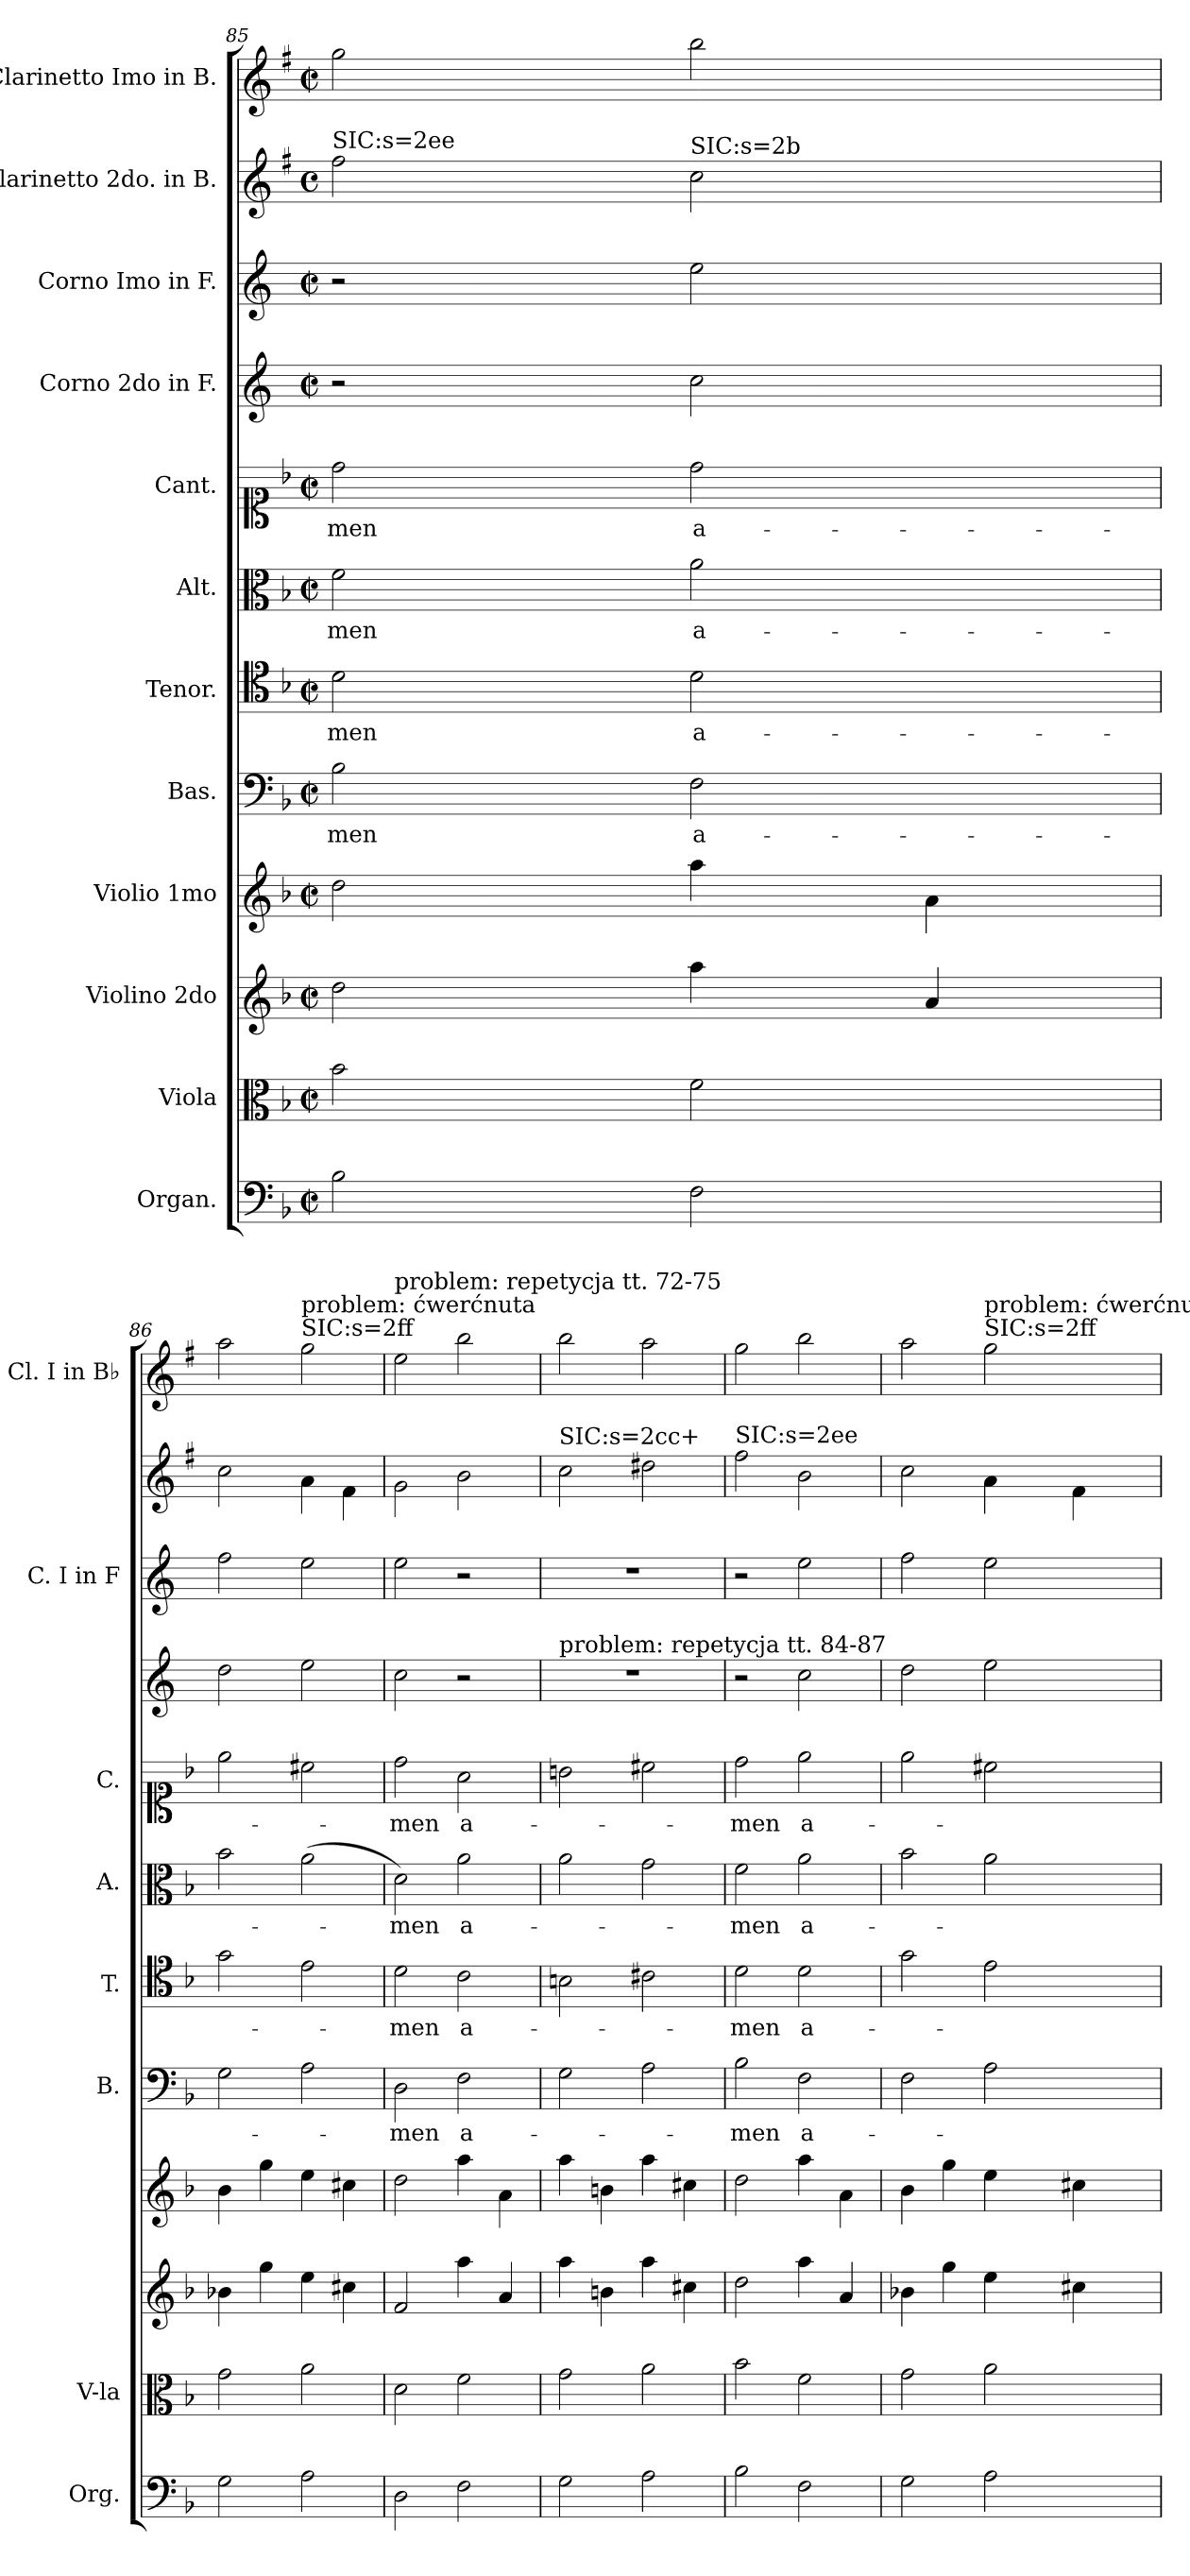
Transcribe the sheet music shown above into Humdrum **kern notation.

**kern	**kern	**kern	**kern	**kern	**text	**kern	**text	**kern	**text	**kern	**text	**kern	**kern	**kern	**kern
*part12	*part11	*part10	*part9	*part8	*part8	*part7	*part7	*part6	*part6	*part5	*part5	*part4	*part3	*part2	*part1
*staff12	*staff11	*staff10	*staff9	*staff8	*staff8	*staff7	*staff7	*staff6	*staff6	*staff5	*staff5	*staff4	*staff3	*staff2	*staff1
*I"Organ.	*I"Viola	*I"Violino 2do	*I"Violio 1mo	*I"Bas.	*	*I"Tenor.	*	*I"Alt.	*	*I"Cant.	*	*I"Corno 2do in F.	*I"Corno Imo in F.	*I"Clarinetto 2do. in B.	*I"Clarinetto Imo in B.
*I'Org.	*I'V-la	*	*	*I'B.	*	*I'T.	*	*I'A.	*	*I'C.	*	*	*I'C. I in F	*	*I'Cl. I in B♭
*clefF4	*clefC3	*clefG2	*clefG2	*clefF4	*	*clefC4	*	*clefC3	*	*clefC1	*	*clefG2	*clefG2	*clefG2	*clefG2
*	*	*	*	*	*	*	*	*	*	*	*	*ITrd4c7	*ITrd4c7	*ITrd1c2	*ITrd1c2
*k[b-]	*k[b-]	*k[b-]	*k[b-]	*k[b-]	*	*k[b-]	*	*k[b-]	*	*k[b-]	*	*k[b-]	*k[b-]	*k[b-]	*k[b-]
*d:	*d:	*d:	*d:	*d:	*	*d:	*	*d:	*	*d:	*	*d:	*d:	*d:	*d:
*M2/2	*M2/2	*M2/2	*M2/2	*M2/2	*	*M2/2	*	*M2/2	*	*M2/2	*	*M2/2	*M2/2	*M2/2	*M2/2
*met(c|)	*met(c|)	*met(c|)	*met(c|)	*met(c|)	*	*met(c|)	*	*met(c|)	*	*met(c|)	*	*met(c|)	*met(c|)	*met(c)	*met(c|)
=85	=85	=85	=85	=85	=85	=85	=85	=85	=85	=85	=85	=85	=85	=85	=85
!	!	!	!	!	!	!	!	!	!	!	!	!	!	!LO:TX:a:t=SIC&colon;s=2ee	!
2B-\	2b-\	2dd\	2dd\	2B-\	-men	2d\	-men	2f\	-men	2dd\	-men	2r	2r	2ee\	2ff\
!	!	!	!	!	!	!	!	!	!	!	!	!	!	!LO:TX:a:t=SIC&colon;s=2b	!
2F\	2f\	4aa\	4aa\	2F\	a-	2d\	a-	2a\	a-	2dd\	a-	2f\	2a\	2b-\	2aa\
.	.	4a/	4a\	.	.	.	.	.	.	.	.	.	.	.	.
=86	=86	=86	=86	=86	=86	=86	=86	=86	=86	=86	=86	=86	=86	=86	=86
2G\	2g\	4b-X\	4b-\	2G\	.	2g\	.	2b-\	.	2ee\	.	2g\	2b-\	2b-\	2gg\
.	.	4gg\	4gg\	.	.	.	.	.	.	.	.	.	.	.	.
!	!	!	!	!	!	!	!	!	!	!	!	!	!	!	!LO:TX:a:t=SIC&colon;s=2ff
!	!	!	!	!	!	!	!	!	!	!	!	!	!	!	!LO:TX:a:t=problem&colon; ćwerćnuta
2A\	2a\	4ee\	4ee\	2A\	.	2e\	.	(2a\	.	2cc#X\	.	2a\	2a\	4g\	2ff\
.	.	4cc#X\	4cc#X\	.	.	.	.	.	.	.	.	.	.	4e\	.
=87	=87	=87	=87	=87	=87	=87	=87	=87	=87	=87	=87	=87	=87	=87	=87
!	!	!	!	!	!	!	!	!	!	!	!	!	!	!	!LO:TX:a:t=problem&colon; repetycja tt. 72-75
2D\	2d\	2f/	2dd\	2D\	-men	2d\	-men	2d\)	-men	2dd\	-men	2f\	2a\	2f\	2dd\
2F\	2f\	4aa\	4aa\	2F\	a-	2c\	a-	2a\	a-	2a\	a-	2r	2r	2a\	2aa\
.	.	4a/	4a\	.	.	.	.	.	.	.	.	.	.	.	.
=88	=88	=88	=88	=88	=88	=88	=88	=88	=88	=88	=88	=88	=88	=88	=88
!	!	!	!	!	!	!	!	!	!	!	!	!	!	!LO:TX:a:t=SIC&colon;s=2cc+	!
!	!	!	!	!	!	!	!	!	!	!	!	!LO:TX:a:t=problem&colon; repetycja tt. 84-87	!	!	!
2G\	2g\	4aa\	4aa\	2G\	.	2Bn\	.	2a\	.	2bn\	.	1r	1r	2b-\	2aa\
.	.	4bn\	4bn\	.	.	.	.	.	.	.	.	.	.	.	.
2A\	2a\	4aa\	4aa\	2A\	.	2c#X\	.	2g\	.	2cc#X\	.	.	.	2cc#X\	2gg\
.	.	4cc#X\	4cc#X\	.	.	.	.	.	.	.	.	.	.	.	.
=89	=89	=89	=89	=89	=89	=89	=89	=89	=89	=89	=89	=89	=89	=89	=89
!	!	!	!	!	!	!	!	!	!	!	!	!	!	!LO:TX:a:t=SIC&colon;s=2ee	!
2B-\	2b-\	2dd\	2dd\	2B-\	-men	2d\	-men	2f\	-men	2dd\	-men	2r	2r	2ee\	2ff\
2F\	2f\	4aa\	4aa\	2F\	a-	2d\	a-	2a\	a-	2ee\	a-	2f\	2a\	2a\	2aa\
.	.	4a/	4a\	.	.	.	.	.	.	.	.	.	.	.	.
=90	=90	=90	=90	=90	=90	=90	=90	=90	=90	=90	=90	=90	=90	=90	=90
2G\	2g\	4b-X\	4b-\	2F\	.	2g\	.	2b-\	.	2ee\	.	2g\	2b-\	2b-\	2gg\
.	.	4gg\	4gg\	.	.	.	.	.	.	.	.	.	.	.	.
!	!	!	!	!	!	!	!	!	!	!	!	!	!	!	!LO:TX:a:t=SIC&colon;s=2ff
!	!	!	!	!	!	!	!	!	!	!	!	!	!	!	!LO:TX:a:t=problem&colon; ćwerćnuta
2A\	2a\	4ee\	4ee\	2A\	.	2e\	.	2a\	.	2cc#X\	.	2a\	2a\	4g\	2ff\
.	.	4cc#X\	4cc#X\	.	.	.	.	.	.	.	.	.	.	4e\	.
=	=	=	=	=	=	=	=	=	=	=	=	=	=	=	=
*-	*-	*-	*-	*-	*-	*-	*-	*-	*-	*-	*-	*-	*-	*-	*-
